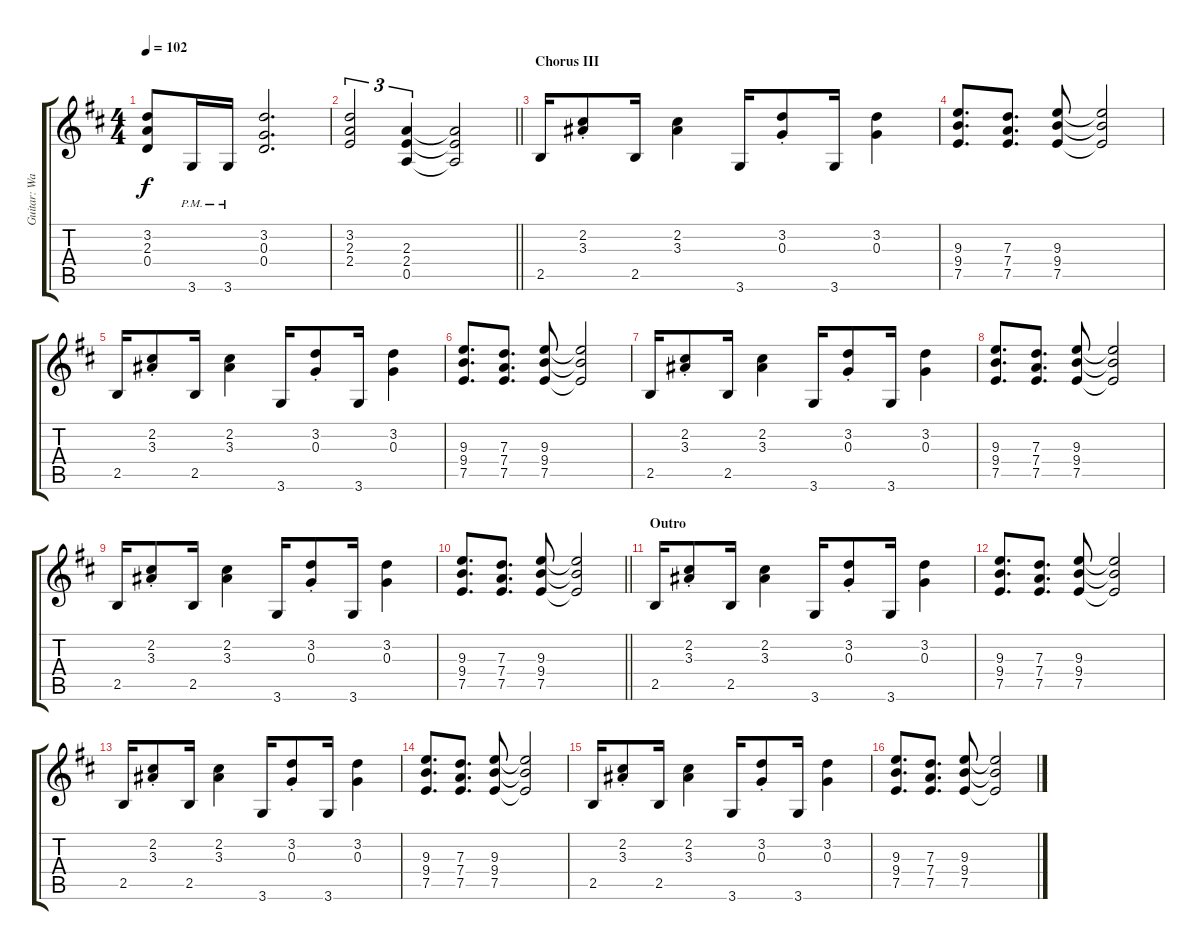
\track ("Guitar: Warren" "Guitar: Wa") {instrument distortionguitar}
\staff {score tabs}
\tuning (E4 B3 G3 D3 A2 E2) {hide}
\ts (4 4)
\tempo 102
\clef g2
\ks d
(3.2 2.3 0.4).8{dy f} 3.6{pm}.16 3.6{pm}.16 (3.2 0.3 0.4).2{d} |
\barLineRight lightlight
(3.2 2.3 2.4).2{tu (3 2)} (2.3 2.4 0.5).4{tu (3 2)} (2.3{t} 2.4{t} 0.5{t}).2 |
\section ("" "Chorus III")
2.5.16 (2.2{st} 3.3{st}).8 2.5.16 (2.2 3.3).4 3.6.16 (3.2{st} 0.3{st}).8 3.6.16 (3.2 0.3).4 |
(9.3 9.4 7.5).8{d} (7.3 7.4 7.5).8{d} (9.3 9.4 7.5).8 (9.3{t} 9.4{t} 7.5{t}).2 |
2.5.16 (2.2{st} 3.3{st}).8 2.5.16 (2.2 3.3).4 3.6.16 (3.2{st} 0.3{st}).8 3.6.16 (3.2 0.3).4 |
(9.3 9.4 7.5).8{d} (7.3 7.4 7.5).8{d} (9.3 9.4 7.5).8 (9.3{t} 9.4{t} 7.5{t}).2 |
2.5.16 (2.2{st} 3.3{st}).8 2.5.16 (2.2 3.3).4 3.6.16 (3.2{st} 0.3{st}).8 3.6.16 (3.2 0.3).4 |
(9.3 9.4 7.5).8{d} (7.3 7.4 7.5).8{d} (9.3 9.4 7.5).8 (9.3{t} 9.4{t} 7.5{t}).2 |
2.5.16 (2.2{st} 3.3{st}).8 2.5.16 (2.2 3.3).4 3.6.16 (3.2{st} 0.3{st}).8 3.6.16 (3.2 0.3).4 |
\barLineRight lightlight
(9.3 9.4 7.5).8{d} (7.3 7.4 7.5).8{d} (9.3 9.4 7.5).8 (9.3{t} 9.4{t} 7.5{t}).2 |
\section ("" "Outro")
2.5.16 (2.2{st} 3.3{st}).8 2.5.16 (2.2 3.3).4 3.6.16 (3.2{st} 0.3{st}).8 3.6.16 (3.2 0.3).4 |
(9.3 9.4 7.5).8{d} (7.3 7.4 7.5).8{d} (9.3 9.4 7.5).8 (9.3{t} 9.4{t} 7.5{t}).2 |
2.5.16 (2.2{st} 3.3{st}).8 2.5.16 (2.2 3.3).4 3.6.16 (3.2{st} 0.3{st}).8 3.6.16 (3.2 0.3).4 |
(9.3 9.4 7.5).8{d} (7.3 7.4 7.5).8{d} (9.3 9.4 7.5).8 (9.3{t} 9.4{t} 7.5{t}).2 |
2.5.16 (2.2{st} 3.3{st}).8 2.5.16 (2.2 3.3).4 3.6.16 (3.2{st} 0.3{st}).8 3.6.16 (3.2 0.3).4 |
(9.3 9.4 7.5).8{d} (7.3 7.4 7.5).8{d} (9.3 9.4 7.5).8 (9.3{t} 9.4{t} 7.5{t}).2
